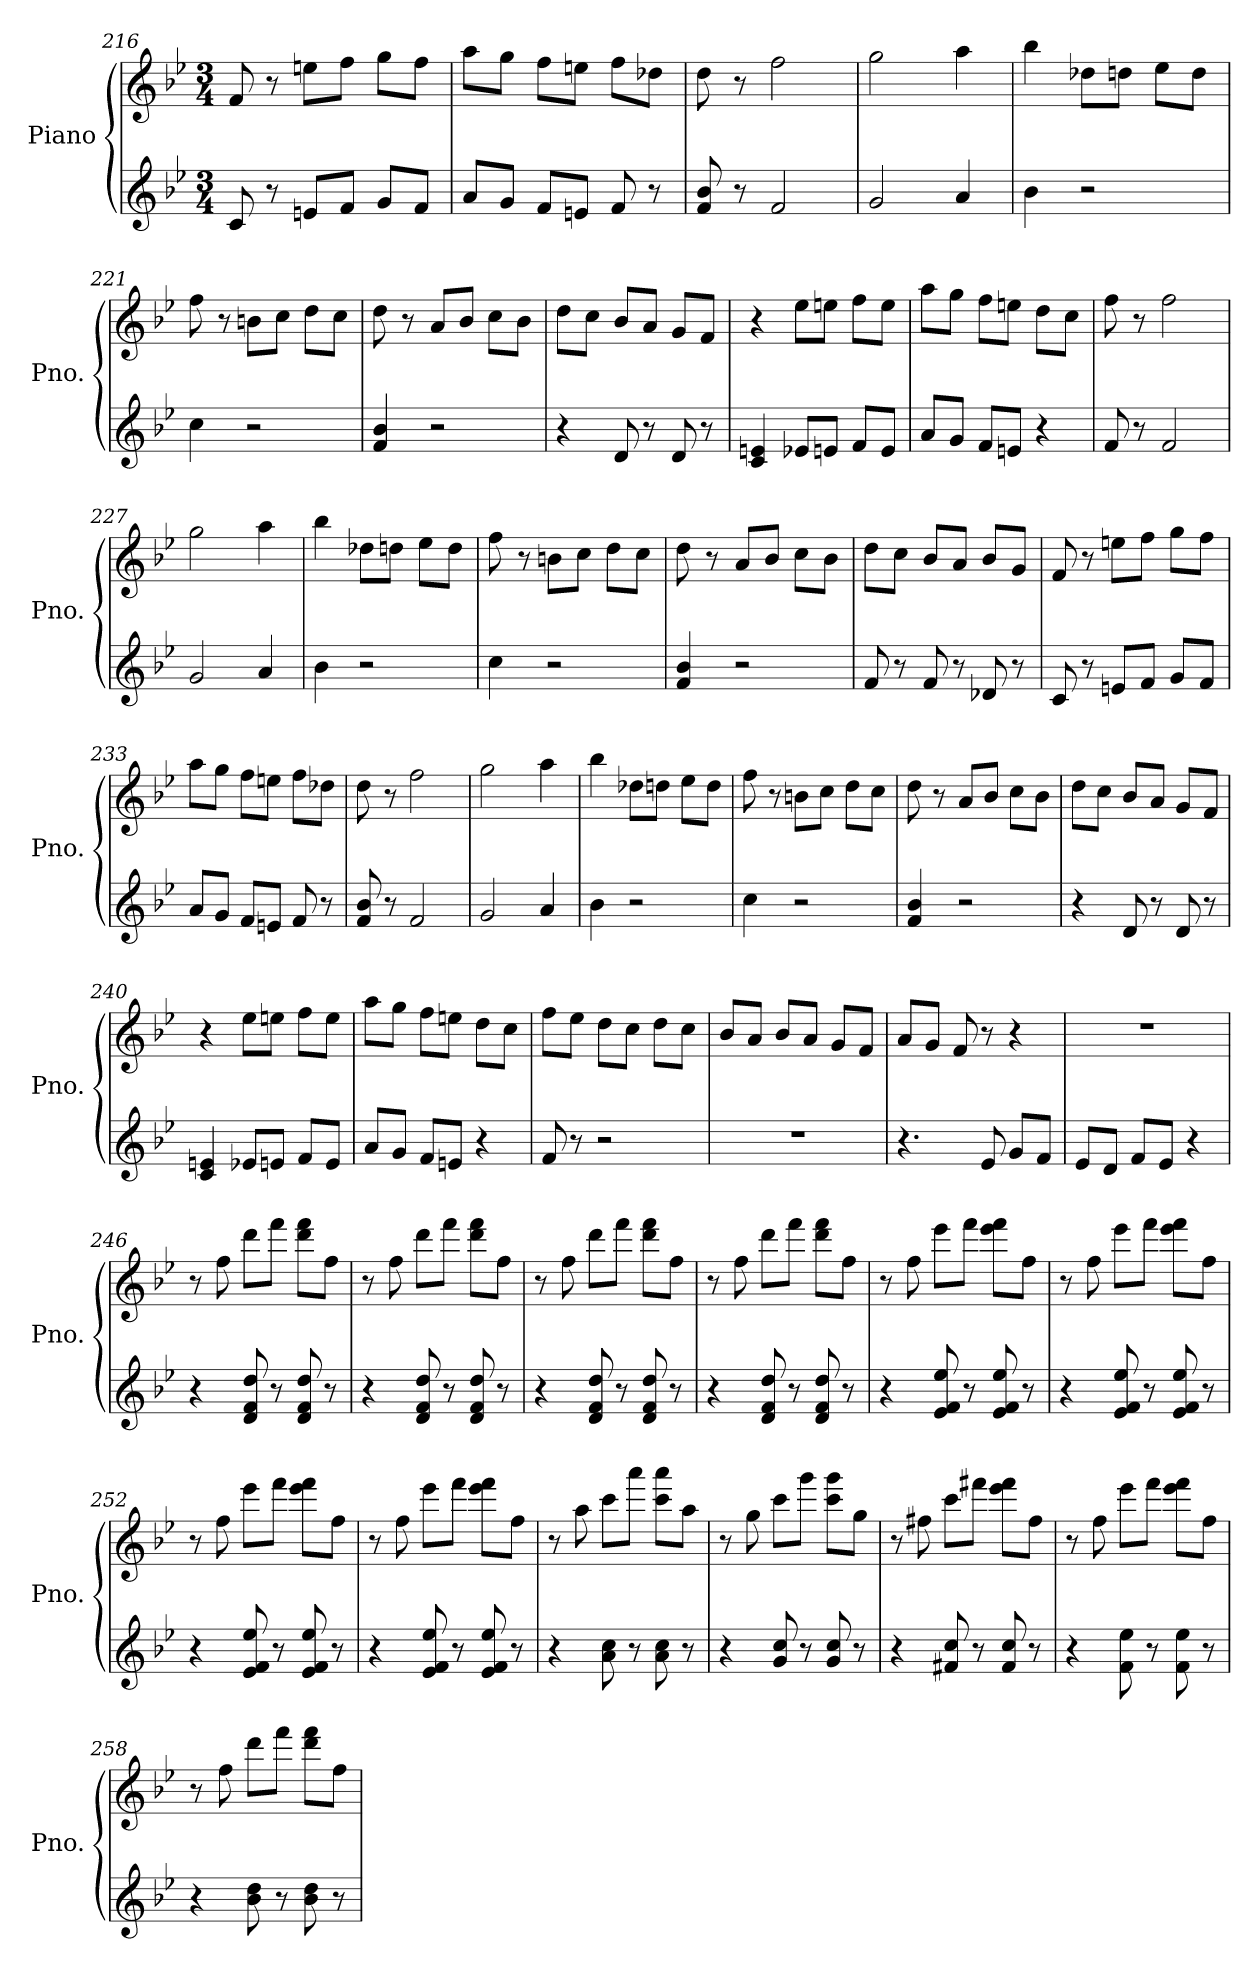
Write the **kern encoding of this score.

**kern	**kern
*part1	*part1
*staff2	*staff1
*I"Piano	*
*I'Pno.	*
*clefG2	*clefG2
*k[b-e-]	*k[b-e-]
*M3/4	*M3/4
=216	=216
8c/	8f/
8r	8r
8en/L	8een\L
8f/J	8ff\J
8g/L	8gg\L
8f/J	8ff\J
=217	=217
8a/L	8aa\L
8g/J	8gg\J
8f/L	8ff\L
8en/J	8een\J
8f/	8ff\L
8r	8dd-X\J
=218	=218
8f/ 8b-/	8dd\
8r	8r
2f/	2ff\
=219	=219
2g/	2gg\
4a/	4aa\
=220	=220
4b-\	4bb-\
2r	8dd-X\L
.	8ddn\J
.	8ee-\L
.	8dd\J
!!LO:LB:g=z
=221	=221
4cc\	8ff\
.	8r
2r	8bn\L
.	8cc\J
.	8dd\L
.	8cc\J
=222	=222
4f/ 4b-/	8dd\
.	8r
2r	8a/L
.	8b-/J
.	8cc\L
.	8b-\J
=223	=223
4r	8dd\L
.	8cc\J
8d/	8b-/L
8r	8a/J
8d/	8g/L
8r	8f/J
=224	=224
4c/ 4en/	4r
8e-X/L	8ee-\L
8en/J	8een\J
8f/L	8ff\L
8e/J	8ee\J
=225	=225
8a/L	8aa\L
8g/J	8gg\J
8f/L	8ff\L
8en/J	8een\J
4r	8dd\L
.	8cc\J
=226	=226
8f/	8ff\
8r	8r
2f/	2ff\
=227	=227
2g/	2gg\
4a/	4aa\
!!LO:LB:g=z
=228	=228
4b-\	4bb-\
2r	8dd-X\L
.	8ddn\J
.	8ee-\L
.	8dd\J
=229	=229
4cc\	8ff\
.	8r
2r	8bn\L
.	8cc\J
.	8dd\L
.	8cc\J
=230	=230
4f/ 4b-/	8dd\
.	8r
2r	8a/L
.	8b-/J
.	8cc\L
.	8b-\J
=231	=231
8f/	8dd\L
8r	8cc\J
8f/	8b-/L
8r	8a/J
8d-X/	8b-/L
8r	8g/J
=232	=232
8c/	8f/
8r	8r
8en/L	8een\L
8f/J	8ff\J
8g/L	8gg\L
8f/J	8ff\J
=233	=233
8a/L	8aa\L
8g/J	8gg\J
8f/L	8ff\L
8en/J	8een\J
8f/	8ff\L
8r	8dd-X\J
=234	=234
8f/ 8b-/	8dd\
8r	8r
2f/	2ff\
!!LO:LB:g=z
=235	=235
2g/	2gg\
4a/	4aa\
=236	=236
4b-\	4bb-\
2r	8dd-X\L
.	8ddn\J
.	8ee-\L
.	8dd\J
=237	=237
4cc\	8ff\
.	8r
2r	8bn\L
.	8cc\J
.	8dd\L
.	8cc\J
=238	=238
4f/ 4b-/	8dd\
.	8r
2r	8a/L
.	8b-/J
.	8cc\L
.	8b-\J
=239	=239
4r	8dd\L
.	8cc\J
8d/	8b-/L
8r	8a/J
8d/	8g/L
8r	8f/J
=240	=240
4c/ 4en/	4r
8e-X/L	8ee-\L
8en/J	8een\J
8f/L	8ff\L
8e/J	8ee\J
=241	=241
8a/L	8aa\L
8g/J	8gg\J
8f/L	8ff\L
8en/J	8een\J
4r	8dd\L
.	8cc\J
!!LO:LB:g=z
=242	=242
8f/	8ff\L
8r	8ee-\J
2r	8dd\L
.	8cc\J
.	8dd\L
.	8cc\J
=243	=243
2.r	8b-/L
.	8a/J
.	8b-/L
.	8a/J
.	8g/L
.	8f/J
=244	=244
4.r	8a/L
.	8g/J
.	8f/
8e-/	8r
8g/L	4r
8f/J	.
=245	=245
8e-/L	2.r
8d/J	.
8f/L	.
8e-/J	.
4r	.
=246	=246
4r	8r
.	8ff\
8d/ 8f/ 8dd/	8ddd\L
8r	8fff\J
8d/ 8f/ 8dd/	8ddd\ 8fff\L
8r	8ff\J
=247	=247
4r	8r
.	8ff\
8d/ 8f/ 8dd/	8ddd\L
8r	8fff\J
8d/ 8f/ 8dd/	8ddd\ 8fff\L
8r	8ff\J
=248	=248
4r	8r
.	8ff\
8d/ 8f/ 8dd/	8ddd\L
8r	8fff\J
8d/ 8f/ 8dd/	8ddd\ 8fff\L
8r	8ff\J
!!LO:LB:g=z
=249	=249
4r	8r
.	8ff\
8d/ 8f/ 8dd/	8ddd\L
8r	8fff\J
8d/ 8f/ 8dd/	8ddd\ 8fff\L
8r	8ff\J
=250	=250
4r	8r
.	8ff\
8e-/ 8f/ 8ee-/	8eee-\L
8r	8fff\J
8e-/ 8f/ 8ee-/	8eee-\ 8fff\L
8r	8ff\J
=251	=251
4r	8r
.	8ff\
8e-/ 8f/ 8ee-/	8eee-\L
8r	8fff\J
8e-/ 8f/ 8ee-/	8eee-\ 8fff\L
8r	8ff\J
=252	=252
4r	8r
.	8ff\
8e-/ 8f/ 8ee-/	8eee-\L
8r	8fff\J
8e-/ 8f/ 8ee-/	8eee-\ 8fff\L
8r	8ff\J
=253	=253
4r	8r
.	8ff\
8e-/ 8f/ 8ee-/	8eee-\L
8r	8fff\J
8e-/ 8f/ 8ee-/	8eee-\ 8fff\L
8r	8ff\J
=254	=254
4r	8r
.	8aa\
8a\ 8cc\	8ccc\L
8r	8aaa\J
8a\ 8cc\	8ccc\ 8aaa\L
8r	8aa\J
!!LO:PB:g=z
=255	=255
4r	8r
.	8gg\
8g/ 8cc/	8ccc\L
8r	8ggg\J
8g/ 8cc/	8ccc\ 8ggg\L
8r	8gg\J
=256	=256
4r	8r
.	8ff#X\
8f#X/ 8cc/	8ccc\L
8r	8fff#X\J
8f#/ 8cc/	8eee-\ 8fff#\L
8r	8ff#\J
=257	=257
4r	8r
.	8ff\
8f\ 8ee-\	8eee-\L
8r	8fff\J
8f\ 8ee-\	8eee-\ 8fff\L
8r	8ff\J
=258	=258
4r	8r
.	8ff\
8b-\ 8dd\	8ddd\L
8r	8fff\J
8b-\ 8dd\	8ddd\ 8fff\L
8r	8ff\J
=	=
*-	*-
